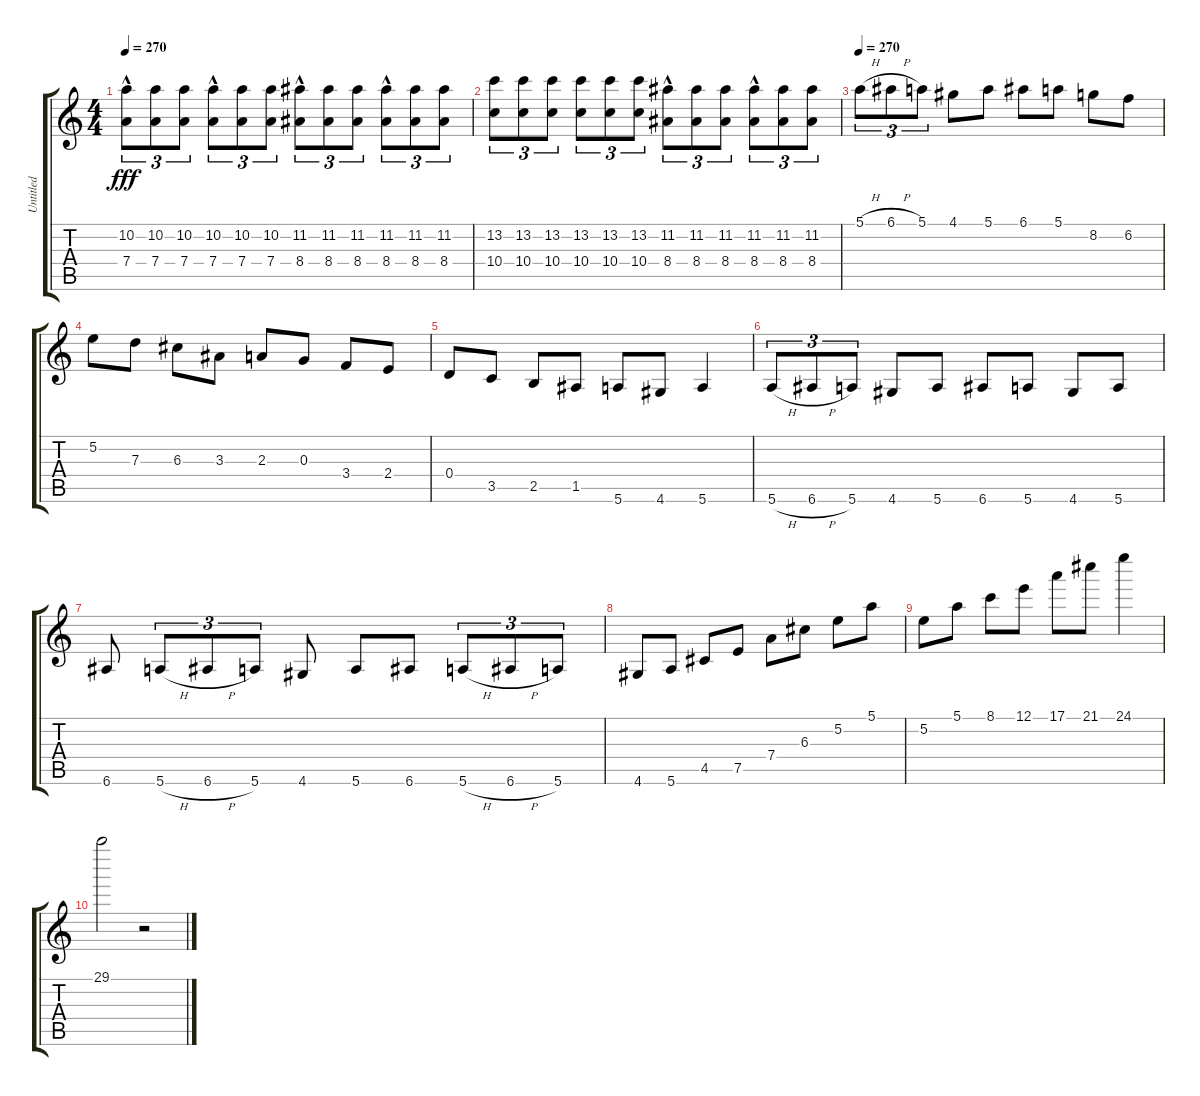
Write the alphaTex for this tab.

\track ("Untitled" "Untitled") {instrument acousticguitarsteel}
\staff {score tabs}
\tuning (E4 B3 G3 D3 A2 E2) {hide}
\ts (4 4)
\tempo 270
\clef g2
\ks c
(10.2{hac} 7.4{hac}).8{tu (3 2) dy fff} (10.2 7.4).8{tu (3 2)} (10.2 7.4).8{tu (3 2)} (10.2{hac} 7.4{hac}).8{tu (3 2)} (10.2 7.4).8{tu (3 2)} (10.2 7.4).8{tu (3 2)} (11.2{hac} 8.4{hac}).8{tu (3 2)} (11.2 8.4).8{tu (3 2)} (11.2 8.4).8{tu (3 2)} (11.2{hac} 8.4{hac}).8{tu (3 2)} (11.2 8.4).8{tu (3 2)} (11.2 8.4).8{tu (3 2)} |
(13.2 10.4).8{tu (3 2)} (13.2 10.4).8{tu (3 2)} (13.2 10.4).8{tu (3 2)} (13.2 10.4).8{tu (3 2)} (13.2 10.4).8{tu (3 2)} (13.2 10.4).8{tu (3 2)} (11.2{hac} 8.4{hac}).8{tu (3 2)} (11.2 8.4).8{tu (3 2)} (11.2 8.4).8{tu (3 2)} (11.2{hac} 8.4{hac}).8{tu (3 2)} (11.2 8.4).8{tu (3 2)} (11.2 8.4).8{tu (3 2)} |
\tempo 270
5.1{h}.8{tu (3 2)} 6.1{h}.8{tu (3 2)} 5.1.8{tu (3 2)} 4.1.8 5.1.8 6.1.8 5.1.8 8.2.8 6.2.8 |
5.2.8 7.3.8 6.3.8 3.3.8 2.3.8 0.3.8 3.4.8 2.4.8 |
0.4.8 3.5.8 2.5.8 1.5.8 5.6.8 4.6.8 5.6.4 |
5.6{h}.8{tu (3 2)} 6.6{h}.8{tu (3 2)} 5.6.8{tu (3 2)} 4.6.8 5.6.8 6.6.8 5.6.8 4.6.8 5.6.8 |
6.6.8 5.6{h}.8{tu (3 2)} 6.6{h}.8{tu (3 2)} 5.6.8{tu (3 2)} 4.6.8 5.6.8 6.6.8 5.6{h}.8{tu (3 2)} 6.6{h}.8{tu (3 2)} 5.6.8{tu (3 2)} |
4.6.8 5.6.8 4.5.8 7.5.8 7.4.8 6.3.8 5.2.8 5.1.8 |
5.2.8 5.1.8 8.1.8 12.1.8 17.1.8 21.1.8 24.1.4 |
29.1.2 r.2
